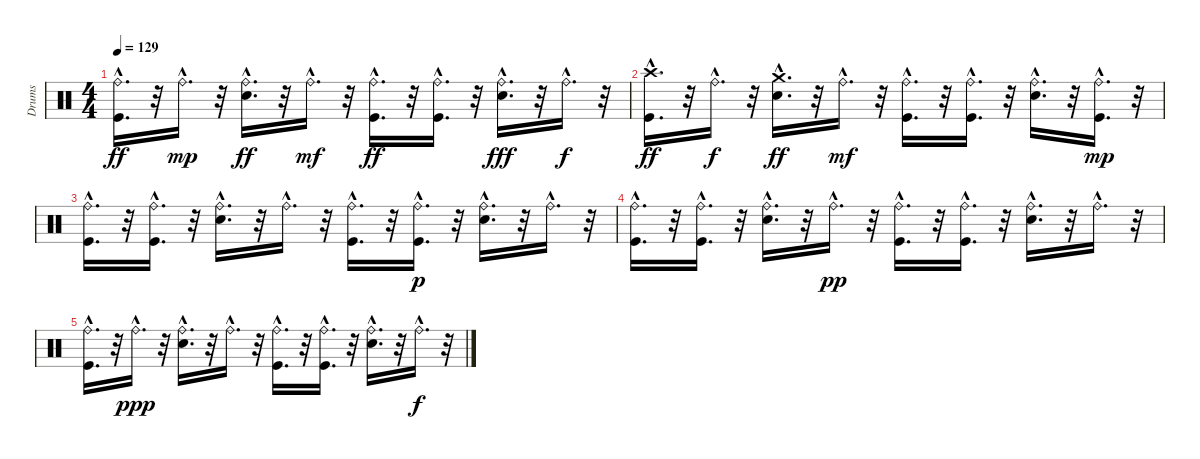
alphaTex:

\track ("Drums" "Drums") {instrument percussion}
\staff {score}
\articulation defaults
\ts (4 4)
\tempo 129
\clef neutral
\ks c
("Kick (hit)"{hac} "Ride (bell)"{hac}).16{d dy ff} r.32 "Ride (bell)"{hac}.16{d dy mp} r.32 ("Electric Snare (hit)"{hac} "Ride (bell)"{hac}).16{d dy ff} r.32 "Ride (bell)"{hac}.16{d dy mf} r.32 ("Kick (hit)"{hac} "Ride (bell)"{hac}).16{d dy ff} r.32 ("Kick (hit)"{hac} "Ride (bell)"{hac}).16{d} r.32 ("Electric Snare (hit)"{hac} "Ride (bell)"{hac}).16{d dy fff} r.32 "Ride (bell)"{hac}.16{d dy f} r.32 |
("Crash high (hit)"{hac} "Kick (hit)"{hac}).16{d dy ff} r.32 "Ride (bell)"{hac}.16{d dy f} r.32 ("Electric Snare (hit)"{hac} "Crash medium (hit)"{hac}).16{d dy ff} r.32 "Ride (bell)"{hac}.16{d dy mf} r.32 ("Kick (hit)"{hac} "Ride (bell)"{hac}).16{d} r.32 ("Kick (hit)"{hac} "Ride (bell)"{hac}).16{d} r.32 ("Electric Snare (hit)"{hac} "Ride (bell)"{hac}).16{d} r.32 ("Kick (hit)"{hac} "Ride (bell)"{hac}).16{d dy mp} r.32 |
("Kick (hit)"{hac} "Ride (bell)"{hac}).16{d} r.32 ("Kick (hit)"{hac} "Ride (bell)"{hac}).16{d} r.32 ("Electric Snare (hit)"{hac} "Ride (bell)"{hac}).16{d} r.32 "Ride (bell)"{hac}.16{d} r.32 ("Kick (hit)"{hac} "Ride (bell)"{hac}).16{d} r.32 ("Kick (hit)"{hac} "Ride (bell)"{hac}).16{d dy p} r.32 ("Electric Snare (hit)"{hac} "Ride (bell)"{hac}).16{d} r.32 "Ride (bell)"{hac}.16{d} r.32 |
("Kick (hit)"{hac} "Ride (bell)"{hac}).16{d} r.32 ("Kick (hit)"{hac} "Ride (bell)"{hac}).16{d} r.32 ("Electric Snare (hit)"{hac} "Ride (bell)"{hac}).16{d} r.32 "Ride (bell)"{hac}.16{d dy pp} r.32 ("Kick (hit)"{hac} "Ride (bell)"{hac}).16{d} r.32 ("Kick (hit)"{hac} "Ride (bell)"{hac}).16{d} r.32 ("Electric Snare (hit)"{hac} "Ride (bell)"{hac}).16{d} r.32 "Ride (bell)"{hac}.16{d} r.32 |
("Kick (hit)"{hac} "Ride (bell)"{hac}).16{d} r.32 "Ride (bell)"{hac}.16{d dy ppp} r.32 ("Electric Snare (hit)"{hac} "Ride (bell)"{hac}).16{d} r.32 "Ride (bell)"{hac}.16{d} r.32 ("Kick (hit)"{hac} "Ride (bell)"{hac}).16{d} r.32 ("Kick (hit)"{hac} "Ride (bell)"{hac}).16{d} r.32 ("Electric Snare (hit)"{hac} "Ride (bell)"{hac}).16{d} r.32 "Ride (bell)"{hac}.16{d dy f} r.32
